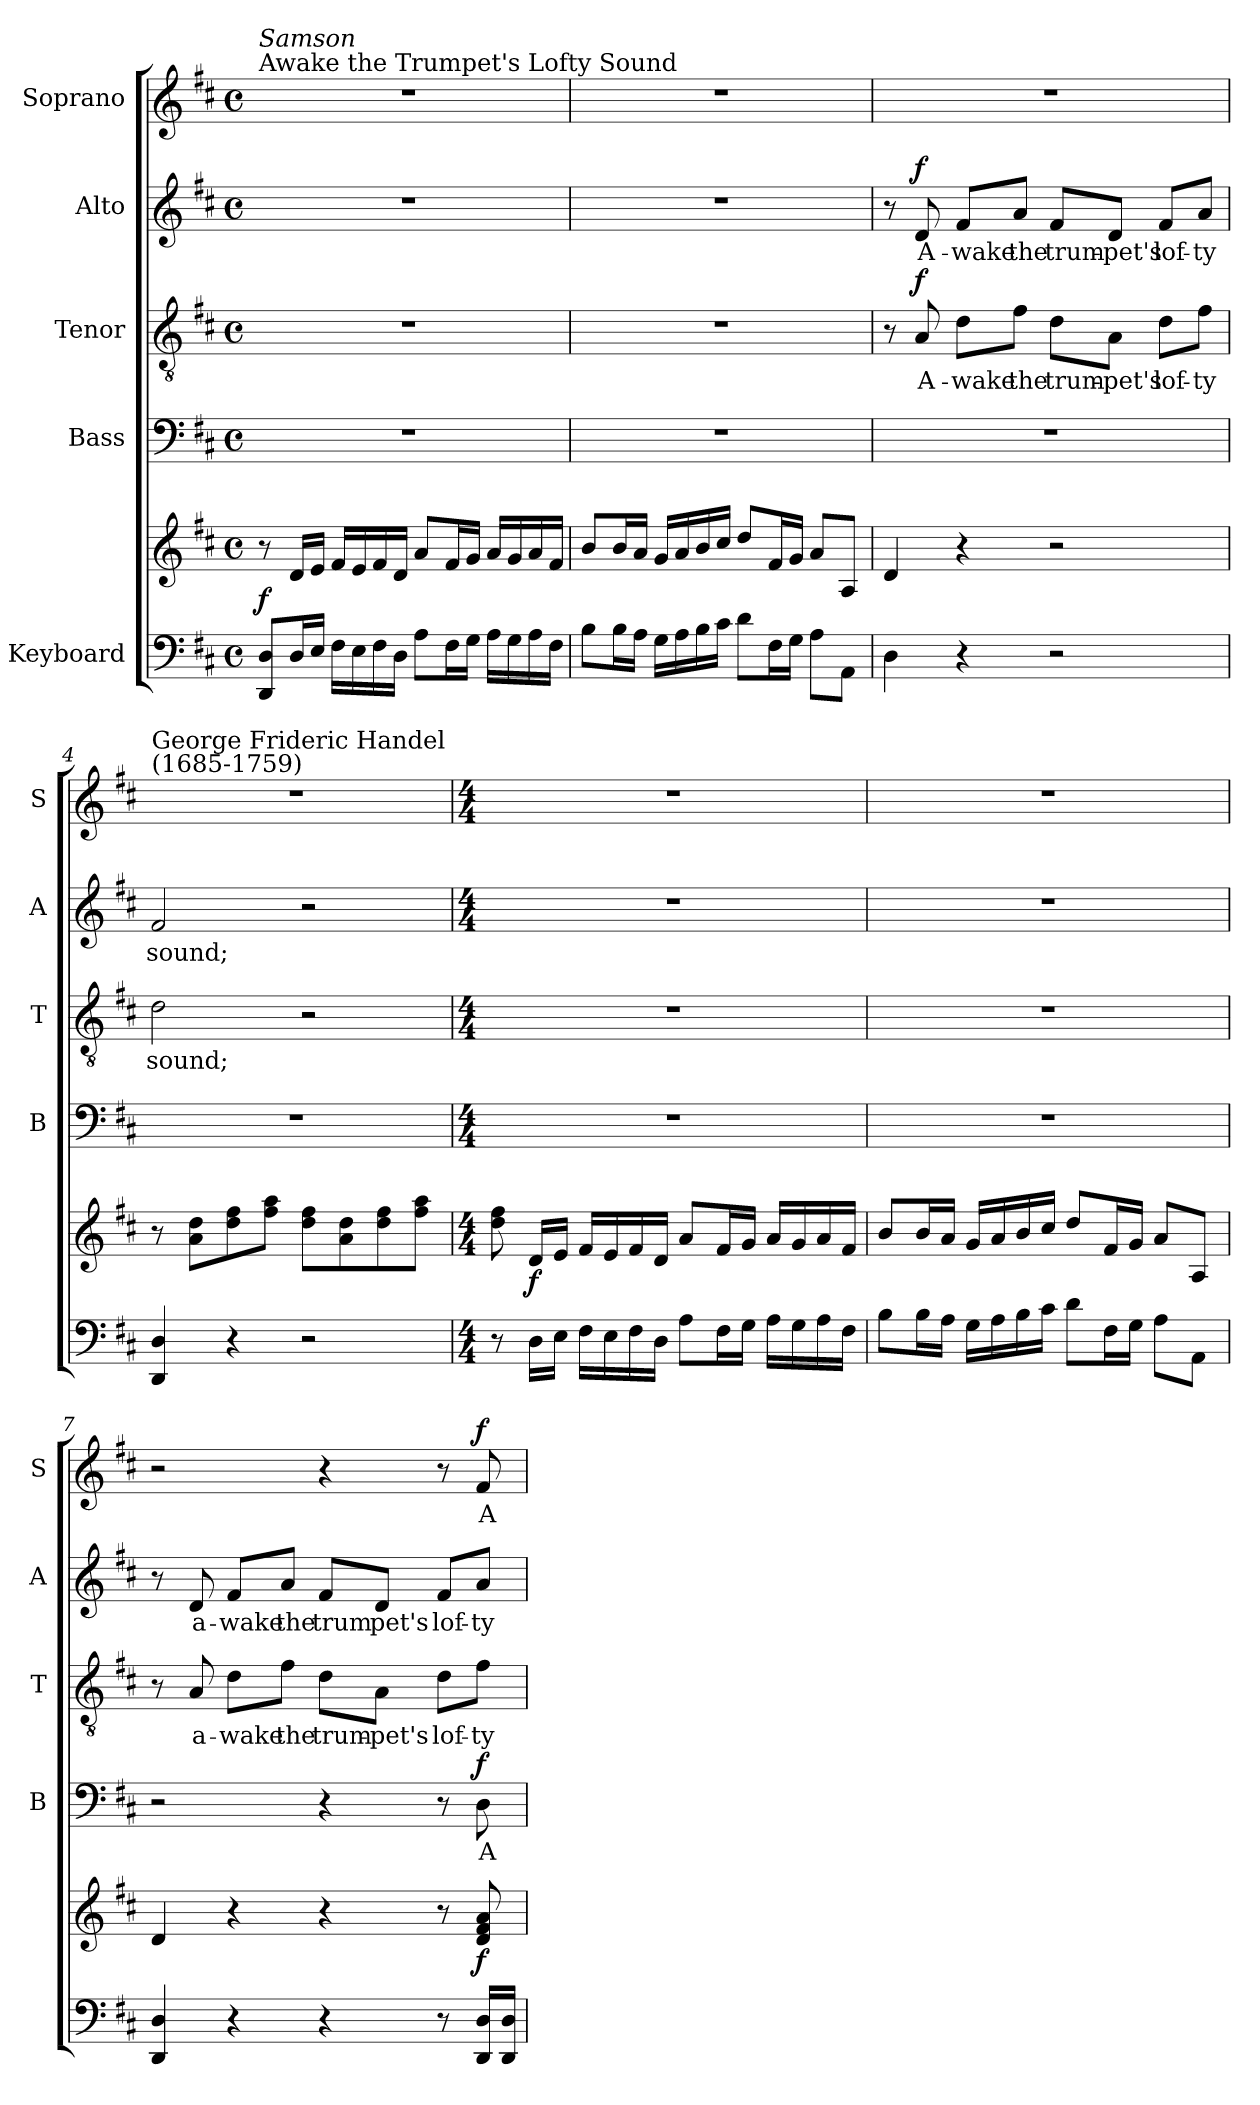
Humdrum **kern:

**kern	**kern	**dynam	**kern	**text	**dynam	**kern	**text	**dynam	**kern	**text	**dynam	**kern	**text	**dynam
*part5	*part5	*part5	*part4	*part4	*part4	*part3	*part3	*part3	*part2	*part2	*part2	*part1	*part1	*part1
*staff6	*staff5	*staff5/6	*staff4	*staff4	*staff4	*staff3	*staff3	*staff3	*staff2	*staff2	*staff2	*staff1	*staff1	*staff1
*I"Keyboard	*	*	*I"Bass	*	*	*I"Tenor	*	*	*I"Alto	*	*	*I"Soprano	*	*
*	*	*	*I'B	*	*	*I'T	*	*	*I'A	*	*	*I'S	*	*
*clefF4	*clefG2	*	*clefF4	*	*	*clefGv2	*	*	*clefG2	*	*	*clefG2	*	*
*k[f#c#]	*k[f#c#]	*	*k[f#c#]	*	*	*k[f#c#]	*	*	*k[f#c#]	*	*	*k[f#c#]	*	*
*D:	*D:	*	*D:	*	*	*D:	*	*	*D:	*	*	*D:	*	*
*M4/4	*M4/4	*	*M4/4	*	*	*M4/4	*	*	*M4/4	*	*	*M4/4	*	*
*met(c)	*met(c)	*	*met(c)	*	*	*met(c)	*	*	*met(c)	*	*	*met(c)	*	*
=1	=1	=1	=1	=1	=1	=1	=1	=1	=1	=1	=1	=1	=1	=1
!	!	!	!	!	!	!	!	!	!	!	!	!LO:TX:a:t=Awake the Trumpet's Lofty Sound	!	!
!	!	!	!	!	!	!	!	!	!	!	!	!LO:TX:a:i:t=Samson	!	!
!	!	!LO:DY:a=2	!	!	!	!	!	!	!	!	!	!	!	!
8DD/ 8D/L	8r	f	1r	.	.	1r	.	.	1r	.	.	1r	.	.
16D/L	16d/LL	.	.	.	.	.	.	.	.	.	.	.	.	.
16E/JJ	16e/JJ	.	.	.	.	.	.	.	.	.	.	.	.	.
16F#\LL	16f#/LL	.	.	.	.	.	.	.	.	.	.	.	.	.
16E\	16e/	.	.	.	.	.	.	.	.	.	.	.	.	.
16F#\	16f#/	.	.	.	.	.	.	.	.	.	.	.	.	.
16D\JJ	16d/JJ	.	.	.	.	.	.	.	.	.	.	.	.	.
8A\L	8a/L	.	.	.	.	.	.	.	.	.	.	.	.	.
16F#\L	16f#/L	.	.	.	.	.	.	.	.	.	.	.	.	.
16G\JJ	16g/JJ	.	.	.	.	.	.	.	.	.	.	.	.	.
16A\LL	16a/LL	.	.	.	.	.	.	.	.	.	.	.	.	.
16G\	16g/	.	.	.	.	.	.	.	.	.	.	.	.	.
16A\	16a/	.	.	.	.	.	.	.	.	.	.	.	.	.
16F#\JJ	16f#/JJ	.	.	.	.	.	.	.	.	.	.	.	.	.
=2	=2	=2	=2	=2	=2	=2	=2	=2	=2	=2	=2	=2	=2	=2
8B\L	8b/L	.	1r	.	.	1r	.	.	1r	.	.	1r	.	.
16B\L	16b/L	.	.	.	.	.	.	.	.	.	.	.	.	.
16A\JJ	16a/JJ	.	.	.	.	.	.	.	.	.	.	.	.	.
16G\LL	16g/LL	.	.	.	.	.	.	.	.	.	.	.	.	.
16A\	16a/	.	.	.	.	.	.	.	.	.	.	.	.	.
16B\	16b/	.	.	.	.	.	.	.	.	.	.	.	.	.
16c#\JJ	16cc#/JJ	.	.	.	.	.	.	.	.	.	.	.	.	.
8d\L	8dd/L	.	.	.	.	.	.	.	.	.	.	.	.	.
16F#\L	16f#/L	.	.	.	.	.	.	.	.	.	.	.	.	.
16G\JJ	16g/JJ	.	.	.	.	.	.	.	.	.	.	.	.	.
8A\L	8a/L	.	.	.	.	.	.	.	.	.	.	.	.	.
8AA\J	8A/J	.	.	.	.	.	.	.	.	.	.	.	.	.
=3	=3	=3	=3	=3	=3	=3	=3	=3	=3	=3	=3	=3	=3	=3
4D\	4d/	.	1r	.	.	8r	.	.	8r	.	.	1r	.	.
!	!	!	!	!	!	!	!LO:LY:b	!LO:DY:b	!	!LO:LY:b	!LO:DY:b	!	!	!
.	.	.	.	.	.	8A/	A-	f	8d/	A-	f	.	.	.
!	!	!	!	!	!	!	!LO:LY:b	!	!	!LO:LY:b	!	!	!	!
4r	4r	.	.	.	.	8d\L	-wake	.	8f#/L	-wake	.	.	.	.
!	!	!	!	!	!	!	!LO:LY:b	!	!	!LO:LY:b	!	!	!	!
.	.	.	.	.	.	8f#\J	the	.	8a/J	the	.	.	.	.
!	!	!	!	!	!	!	!LO:LY:b	!	!	!LO:LY:b	!	!	!	!
2r	2r	.	.	.	.	8d\L	trum-	.	8f#/L	trum-	.	.	.	.
!	!	!	!	!	!	!	!LO:LY:b	!	!	!LO:LY:b	!	!	!	!
.	.	.	.	.	.	8A\J	-pet's	.	8d/J	-pet's	.	.	.	.
!	!	!	!	!	!	!	!LO:LY:b	!	!	!LO:LY:b	!	!	!	!
.	.	.	.	.	.	8d\L	lof-	.	8f#/L	lof-	.	.	.	.
!	!	!	!	!	!	!	!LO:LY:b	!	!	!LO:LY:b	!	!	!	!
.	.	.	.	.	.	8f#\J	-ty	.	8a/J	-ty	.	.	.	.
=4	=4	=4	=4	=4	=4	=4	=4	=4	=4	=4	=4	=4	=4	=4
!	!	!	!	!	!	!	!	!	!	!	!	!LO:TX:a:t=George Frideric Handel\n(1685-1759)	!	!
!	!	!	!	!	!	!	!LO:LY:b	!	!	!LO:LY:b	!	!	!	!
4DD/ 4D/	8r	.	1r	.	.	2d\	sound;	.	2f#/	sound;	.	1r	.	.
.	8a\ 8dd\L	.	.	.	.	.	.	.	.	.	.	.	.	.
4r	8dd\ 8ff#\	.	.	.	.	.	.	.	.	.	.	.	.	.
.	8ff#\ 8aa\J	.	.	.	.	.	.	.	.	.	.	.	.	.
2r	8dd\ 8ff#\L	.	.	.	.	2r	.	.	2r	.	.	.	.	.
.	8a\ 8dd\	.	.	.	.	.	.	.	.	.	.	.	.	.
.	8dd\ 8ff#\	.	.	.	.	.	.	.	.	.	.	.	.	.
.	8ff#\ 8aa\J	.	.	.	.	.	.	.	.	.	.	.	.	.
!!LO:LB:g=z
=5	=5	=5	=5	=5	=5	=5	=5	=5	=5	=5	=5	=5	=5	=5
*M4/4	*M4/4	*	*M4/4	*	*	*M4/4	*	*	*M4/4	*	*	*M4/4	*	*
8r	8dd\ 8ff#\	.	1r	.	.	1r	.	.	1r	.	.	1r	.	.
!	!	!LO:DY:b	!	!	!	!	!	!	!	!	!	!	!	!
16D\LL	16d/LL	f	.	.	.	.	.	.	.	.	.	.	.	.
16E\JJ	16e/JJ	.	.	.	.	.	.	.	.	.	.	.	.	.
16F#\LL	16f#/LL	.	.	.	.	.	.	.	.	.	.	.	.	.
16E\	16e/	.	.	.	.	.	.	.	.	.	.	.	.	.
16F#\	16f#/	.	.	.	.	.	.	.	.	.	.	.	.	.
16D\JJ	16d/JJ	.	.	.	.	.	.	.	.	.	.	.	.	.
8A\L	8a/L	.	.	.	.	.	.	.	.	.	.	.	.	.
16F#\L	16f#/L	.	.	.	.	.	.	.	.	.	.	.	.	.
16G\JJ	16g/JJ	.	.	.	.	.	.	.	.	.	.	.	.	.
16A\LL	16a/LL	.	.	.	.	.	.	.	.	.	.	.	.	.
16G\	16g/	.	.	.	.	.	.	.	.	.	.	.	.	.
16A\	16a/	.	.	.	.	.	.	.	.	.	.	.	.	.
16F#\JJ	16f#/JJ	.	.	.	.	.	.	.	.	.	.	.	.	.
=6	=6	=6	=6	=6	=6	=6	=6	=6	=6	=6	=6	=6	=6	=6
8B\L	8b/L	.	1r	.	.	1r	.	.	1r	.	.	1r	.	.
16B\L	16b/L	.	.	.	.	.	.	.	.	.	.	.	.	.
16A\JJ	16a/JJ	.	.	.	.	.	.	.	.	.	.	.	.	.
16G\LL	16g/LL	.	.	.	.	.	.	.	.	.	.	.	.	.
16A\	16a/	.	.	.	.	.	.	.	.	.	.	.	.	.
16B\	16b/	.	.	.	.	.	.	.	.	.	.	.	.	.
16c#\JJ	16cc#/JJ	.	.	.	.	.	.	.	.	.	.	.	.	.
8d\L	8dd/L	.	.	.	.	.	.	.	.	.	.	.	.	.
16F#\L	16f#/L	.	.	.	.	.	.	.	.	.	.	.	.	.
16G\JJ	16g/JJ	.	.	.	.	.	.	.	.	.	.	.	.	.
8A\L	8a/L	.	.	.	.	.	.	.	.	.	.	.	.	.
8AA\J	8A/J	.	.	.	.	.	.	.	.	.	.	.	.	.
=7	=7	=7	=7	=7	=7	=7	=7	=7	=7	=7	=7	=7	=7	=7
4DD/ 4D/	4d/	.	2r	.	.	8r	.	.	8r	.	.	2r	.	.
!	!	!	!	!	!	!	!LO:LY:b	!	!	!LO:LY:b	!	!	!	!
.	.	.	.	.	.	8A/	a-	.	8d/	a-	.	.	.	.
!	!	!	!	!	!	!	!LO:LY:b	!	!	!LO:LY:b	!	!	!	!
4r	4r	.	.	.	.	8d\L	-wake	.	8f#/L	-wake	.	.	.	.
!	!	!	!	!	!	!	!LO:LY:b	!	!	!LO:LY:b	!	!	!	!
.	.	.	.	.	.	8f#\J	the	.	8a/J	the	.	.	.	.
!	!	!	!	!	!	!	!LO:LY:b	!	!	!LO:LY:b	!	!	!	!
4r	4r	.	4r	.	.	8d\L	trum-	.	8f#/L	trum	.	4r	.	.
!	!	!	!	!	!	!	!LO:LY:b	!	!	!LO:LY:b	!	!	!	!
.	.	.	.	.	.	8A\J	-pet's	.	8d/J	­pet's	.	.	.	.
!	!	!	!	!	!	!	!LO:LY:b	!	!	!LO:LY:b	!	!	!	!
8r	8r	.	8r	.	.	8d\L	lof-	.	8f#/L	lof-	.	8r	.	.
!	!	!LO:DY:b	!	!LO:LY:b	!LO:DY:b	!	!LO:LY:b	!	!	!LO:LY:b	!	!	!LO:LY:b	!LO:DY:b
16DD/ 16D/LL	8d/ 8f#/ 8a/	f	8D\	A-	f	8f#\J	-ty	.	8a/J	-ty	.	8f#/	A-	f
16DD/ 16D/JJ	.	.	.	.	.	.	.	.	.	.	.	.	.	.
=	=	=	=	=	=	=	=	=	=	=	=	=	=	=
*-	*-	*-	*-	*-	*-	*-	*-	*-	*-	*-	*-	*-	*-	*-
